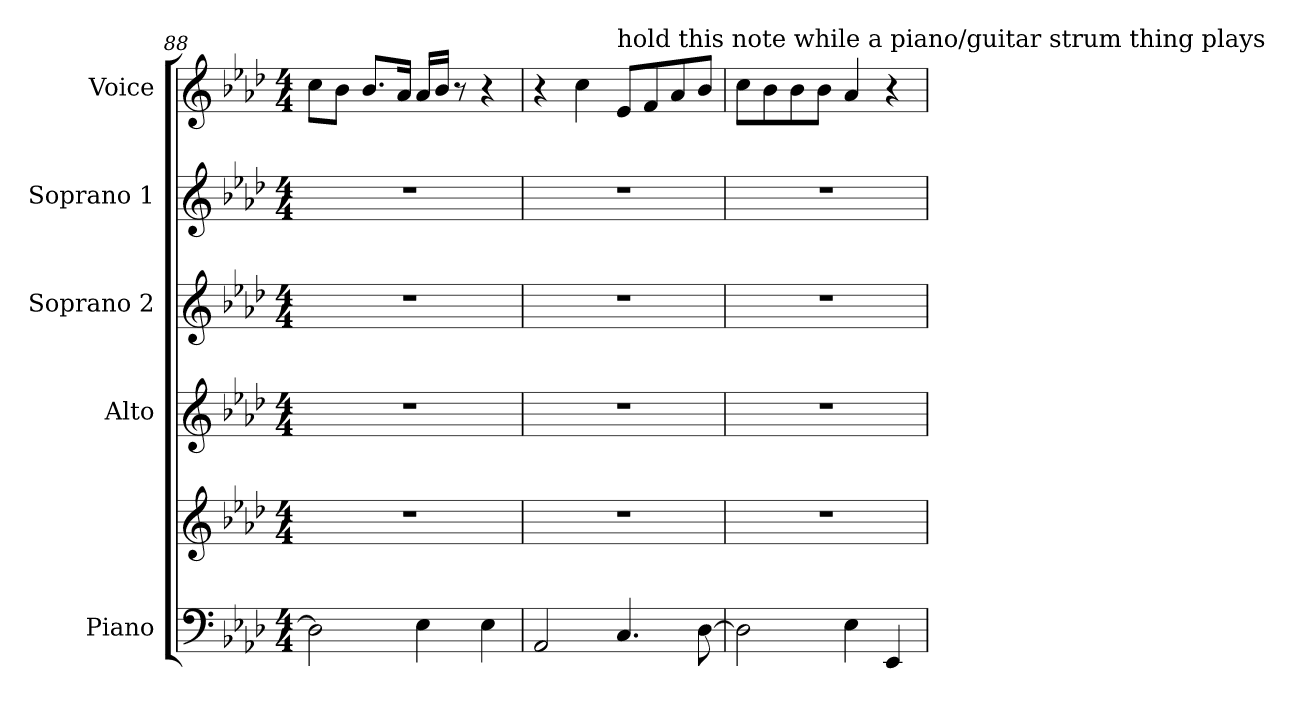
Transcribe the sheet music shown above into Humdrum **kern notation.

**kern	**kern	**kern	**kern	**kern	**kern
*part5	*part5	*part4	*part3	*part2	*part1
*staff6	*staff5	*staff4	*staff3	*staff2	*staff1
*I"Piano	*	*I"Alto	*I"Soprano 2	*I"Soprano 1	*I"Voice
*I'Pno.	*	*I'A.	*I'S2	*I'S1	*I'Vo.
!!LO:LB:g=z
*clefF4	*clefG2	*clefG2	*clefG2	*clefG2	*clefG2
*k[b-e-a-d-]	*k[b-e-a-d-]	*k[b-e-a-d-]	*k[b-e-a-d-]	*k[b-e-a-d-]	*k[b-e-a-d-]
*A-:	*A-:	*A-:	*A-:	*A-:	*A-:
*M4/4	*M4/4	*M4/4	*M4/4	*M4/4	*M4/4
=88	=88	=88	=88	=88	=88
2D-i\]	1r	1r	1r	1r	8cci\L
.	.	.	.	.	8b-i\J
.	.	.	.	.	8.b-i/L
.	.	.	.	.	16a-i/Jk
4E-i\	.	.	.	.	16a-i/LL
.	.	.	.	.	16b-i/JJ
.	.	.	.	.	8r
4E-i\	.	.	.	.	4r
=89	=89	=89	=89	=89	=89
2AA-i/	1r	1r	1r	1r	4r
.	.	.	.	.	4cci\
!	!	!	!	!	!LO:TX:a:t=hold this note while a piano/guitar strum thing plays
4.Ci/	.	.	.	.	8e-i/L
.	.	.	.	.	8fi/
.	.	.	.	.	8a-i/
[8D-i\	.	.	.	.	8b-i/J
=90	=90	=90	=90	=90	=90
2D-i\]	1r	1r	1r	1r	8cci\L
.	.	.	.	.	8b-i\
.	.	.	.	.	8b-i\
.	.	.	.	.	8b-i\J
4E-i\	.	.	.	.	4a-i/
4EE-i/	.	.	.	.	4r
=	=	=	=	=	=
*-	*-	*-	*-	*-	*-
